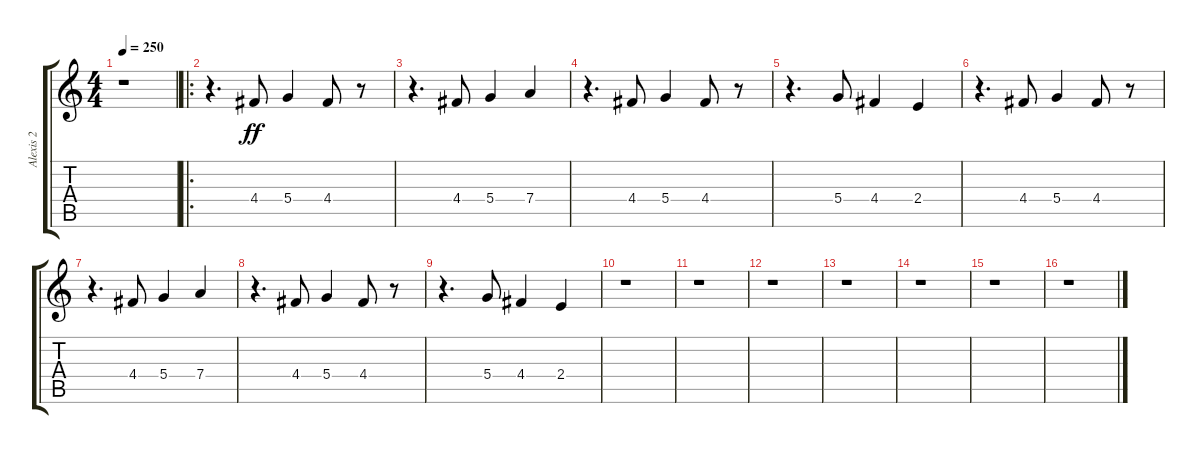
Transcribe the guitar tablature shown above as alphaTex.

\track ("Alexis 2" "Alexis 2") {instrument overdrivenguitar}
\staff {score tabs}
\tuning (E4 B3 G3 D3 A2 E2) {hide}
\ts (4 4)
\tempo 250
\clef g2
\ks c
r.1{dy ff instrument overdrivenguitar} |
\ro
r.4{d} 4.4.8 5.4.4 4.4.8 r.8 |
r.4{d} 4.4.8 5.4.4 7.4.4 |
r.4{d} 4.4.8 5.4.4 4.4.8 r.8 |
r.4{d} 5.4.8 4.4.4 2.4.4 |
r.4{d} 4.4.8 5.4.4 4.4.8 r.8 |
r.4{d} 4.4.8 5.4.4 7.4.4 |
r.4{d} 4.4.8 5.4.4 4.4.8 r.8 |
r.4{d} 5.4.8 4.4.4 2.4.4 |
r.1 |
r.1 |
r.1 |
r.1 |
r.1 |
r.1 |
r.1
